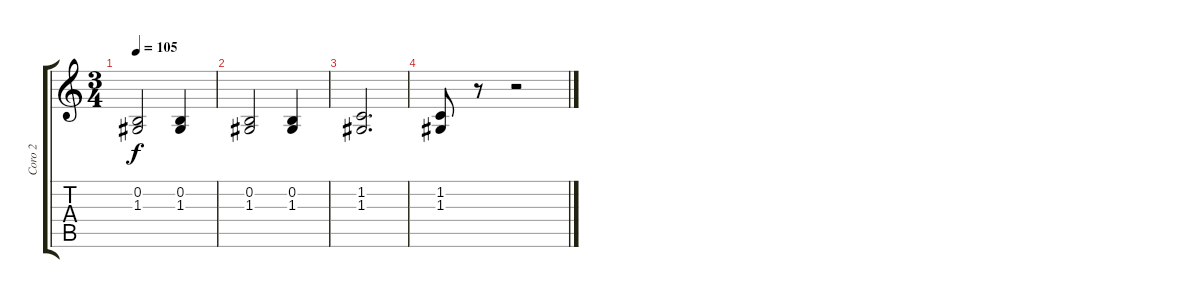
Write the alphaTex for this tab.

\track ("Coro 2" "Coro 2") {instrument choiraahs}
\staff {score tabs}
\tuning (E4 B3 G3 D3 A2 E2) {hide}
\ts (3 4)
\tempo 105
\clef g2
\ks c
(0.2 1.3).2{dy f} (0.2 1.3).4 |
(0.2 1.3).2 (0.2 1.3).4 |
(1.2 1.3).2{d} |
(1.2 1.3).8 r.8 r.2
